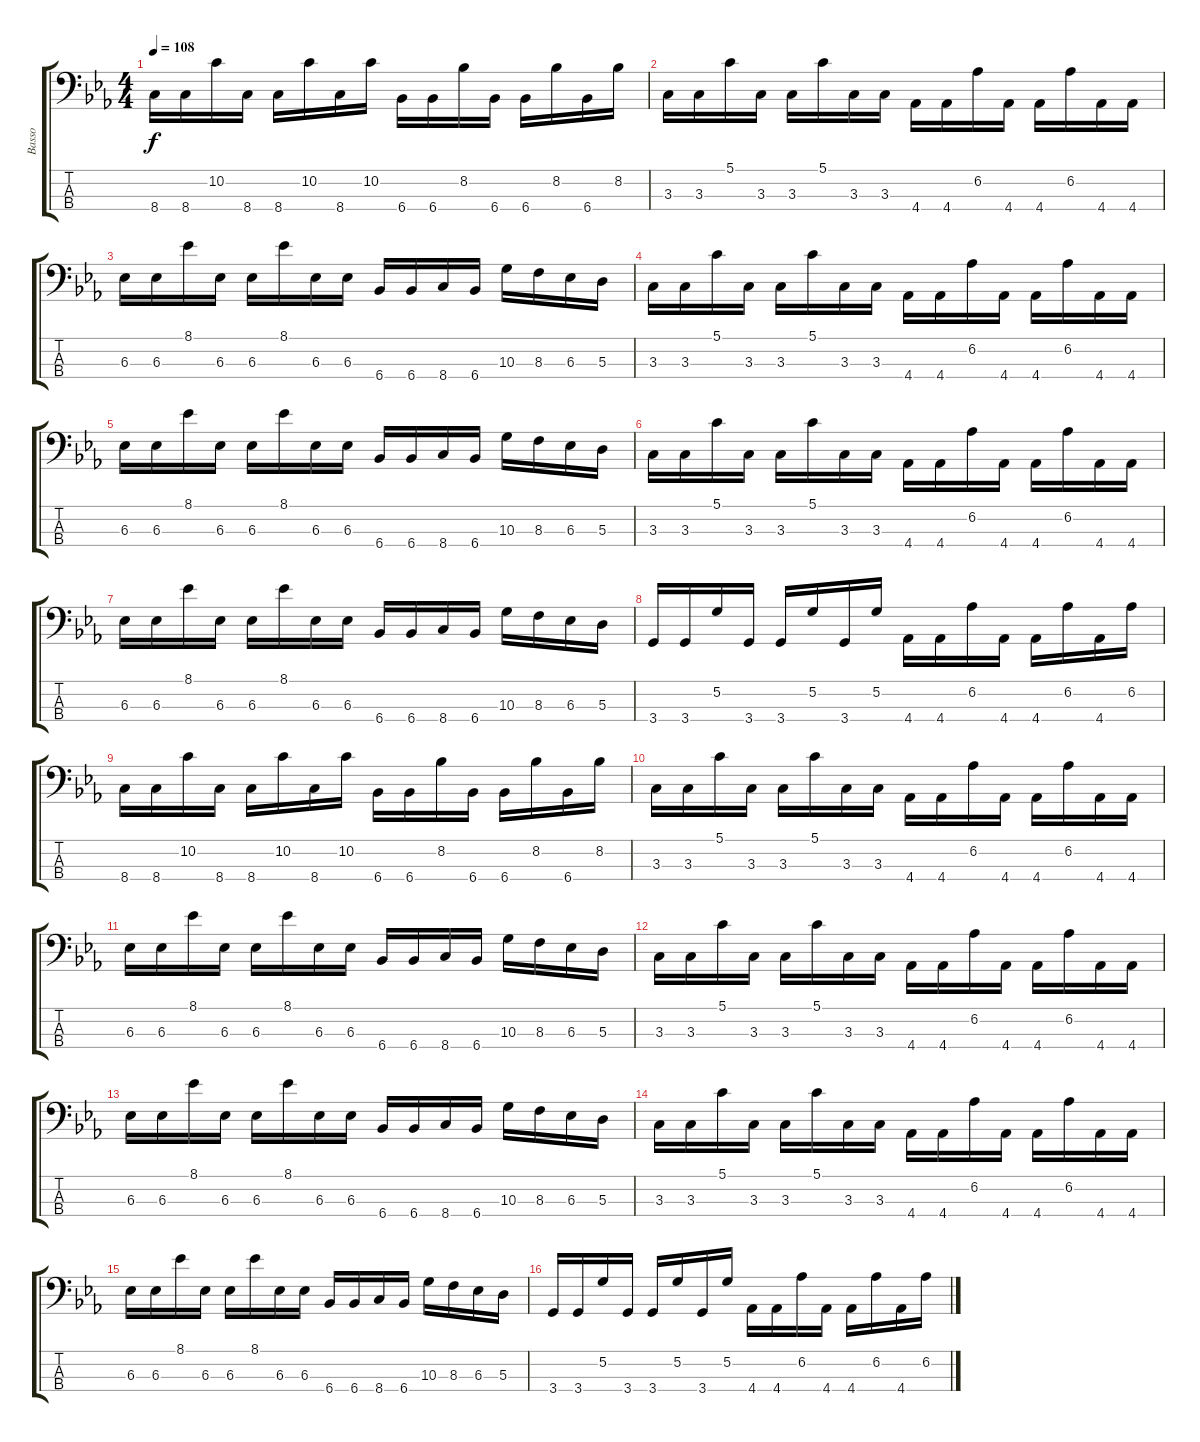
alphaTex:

\track ("Basso" "Basso") {instrument synthbass1}
\staff {score tabs}
\tuning (G2 D2 A1 E1) {hide}
\ts (4 4)
\tempo 108
\clef f4
\ks cminor
8.4.16{dy f} 8.4.16 10.2.16 8.4.16 8.4.16 10.2.16 8.4.16 10.2.16 6.4.16 6.4.16 8.2.16 6.4.16 6.4.16 8.2.16 6.4.16 8.2.16 |
3.3.16 3.3.16 5.1.16 3.3.16 3.3.16 5.1.16 3.3.16 3.3.16 4.4.16 4.4.16 6.2.16 4.4.16 4.4.16 6.2.16 4.4.16 4.4.16 |
6.3.16 6.3.16 8.1.16 6.3.16 6.3.16 8.1.16 6.3.16 6.3.16 6.4.16 6.4.16 8.4.16 6.4.16 10.3.16 8.3.16 6.3.16 5.3.16 |
3.3.16 3.3.16 5.1.16 3.3.16 3.3.16 5.1.16 3.3.16 3.3.16 4.4.16 4.4.16 6.2.16 4.4.16 4.4.16 6.2.16 4.4.16 4.4.16 |
6.3.16 6.3.16 8.1.16 6.3.16 6.3.16 8.1.16 6.3.16 6.3.16 6.4.16 6.4.16 8.4.16 6.4.16 10.3.16 8.3.16 6.3.16 5.3.16 |
3.3.16 3.3.16 5.1.16 3.3.16 3.3.16 5.1.16 3.3.16 3.3.16 4.4.16 4.4.16 6.2.16 4.4.16 4.4.16 6.2.16 4.4.16 4.4.16 |
6.3.16 6.3.16 8.1.16 6.3.16 6.3.16 8.1.16 6.3.16 6.3.16 6.4.16 6.4.16 8.4.16 6.4.16 10.3.16 8.3.16 6.3.16 5.3.16 |
3.4.16 3.4.16 5.2.16 3.4.16 3.4.16 5.2.16 3.4.16 5.2.16 4.4.16 4.4.16 6.2.16 4.4.16 4.4.16 6.2.16 4.4.16 6.2.16 |
8.4.16 8.4.16 10.2.16 8.4.16 8.4.16 10.2.16 8.4.16 10.2.16 6.4.16 6.4.16 8.2.16 6.4.16 6.4.16 8.2.16 6.4.16 8.2.16 |
3.3.16 3.3.16 5.1.16 3.3.16 3.3.16 5.1.16 3.3.16 3.3.16 4.4.16 4.4.16 6.2.16 4.4.16 4.4.16 6.2.16 4.4.16 4.4.16 |
6.3.16 6.3.16 8.1.16 6.3.16 6.3.16 8.1.16 6.3.16 6.3.16 6.4.16 6.4.16 8.4.16 6.4.16 10.3.16 8.3.16 6.3.16 5.3.16 |
3.3.16 3.3.16 5.1.16 3.3.16 3.3.16 5.1.16 3.3.16 3.3.16 4.4.16 4.4.16 6.2.16 4.4.16 4.4.16 6.2.16 4.4.16 4.4.16 |
6.3.16 6.3.16 8.1.16 6.3.16 6.3.16 8.1.16 6.3.16 6.3.16 6.4.16 6.4.16 8.4.16 6.4.16 10.3.16 8.3.16 6.3.16 5.3.16 |
3.3.16 3.3.16 5.1.16 3.3.16 3.3.16 5.1.16 3.3.16 3.3.16 4.4.16 4.4.16 6.2.16 4.4.16 4.4.16 6.2.16 4.4.16 4.4.16 |
6.3.16 6.3.16 8.1.16 6.3.16 6.3.16 8.1.16 6.3.16 6.3.16 6.4.16 6.4.16 8.4.16 6.4.16 10.3.16 8.3.16 6.3.16 5.3.16 |
3.4.16 3.4.16 5.2.16 3.4.16 3.4.16 5.2.16 3.4.16 5.2.16 4.4.16 4.4.16 6.2.16 4.4.16 4.4.16 6.2.16 4.4.16 6.2.16
